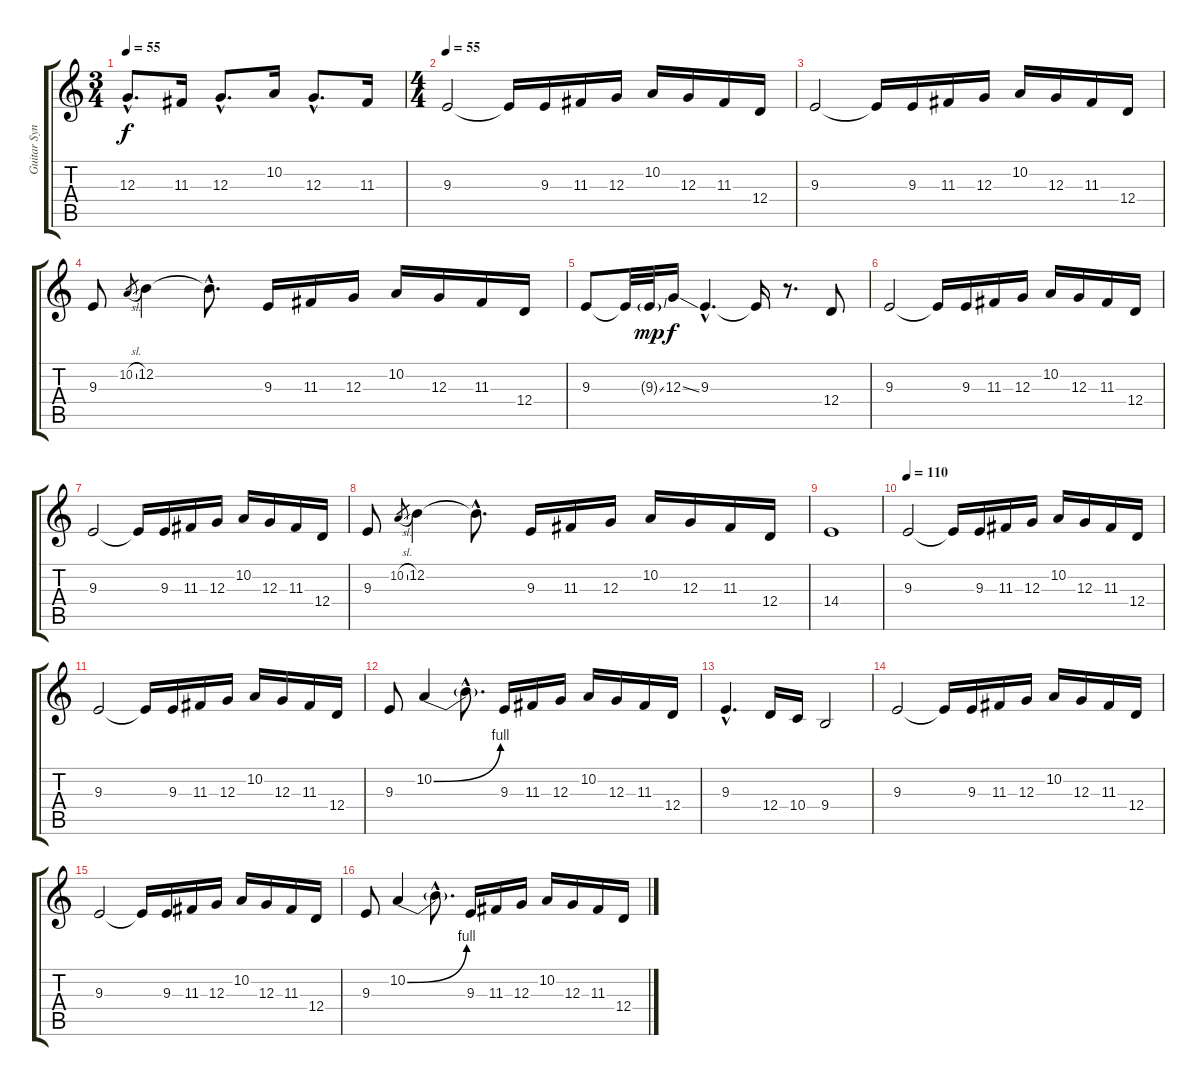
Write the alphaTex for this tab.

\track ("Guitar Synths" "Guitar Syn") {instrument lead5charang}
\staff {score tabs}
\tuning (E4 B3 G3 D3 A2 E2) {hide}
\ts (3 4)
\tempo 55
\clef g2
\ks c
12.3{hac}.8{d dy f} 11.3.16 12.3{hac}.8{d} 10.2.16 12.3{hac}.8{d} 11.3.16 |
\ts (4 4)
\tempo 55
9.3.2 9.3{t}.16 9.3.16 11.3.16 12.3.16 10.2.16 12.3.16 11.3.16 12.4.16 |
9.3.2 9.3{t}.16 9.3.16 11.3.16 12.3.16 10.2.16 12.3.16 11.3.16 12.4.16 |
9.3.8 10.2{sl}.8{gr} 12.2.4 12.2{hac t}.8{d} 9.3.16 11.3.16 12.3.16 10.2.16 12.3.16 11.3.16 12.4.16 |
9.3.8 9.3{t}.32 9.3{ss g}.32{dy mp} 12.3{ss}.16{dy f} 9.3{hac}.4{d} 9.3{t}.16 r.8{d} 12.4.8 |
9.3.2 9.3{t}.16 9.3.16 11.3.16 12.3.16 10.2.16 12.3.16 11.3.16 12.4.16 |
9.3.2 9.3{t}.16 9.3.16 11.3.16 12.3.16 10.2.16 12.3.16 11.3.16 12.4.16 |
9.3.8 10.2{sl}.8{gr} 12.2.4 12.2{hac t}.8{d} 9.3.16 11.3.16 12.3.16 10.2.16 12.3.16 11.3.16 12.4.16 |
14.4.1 |
\tempo 110
9.3.2 9.3{t}.16 9.3.16 11.3.16 12.3.16 10.2.16 12.3.16 11.3.16 12.4.16 |
9.3.2 9.3{t}.16 9.3.16 11.3.16 12.3.16 10.2.16 12.3.16 11.3.16 12.4.16 |
9.3.8 10.2{be (bend 0 0 60 4)}.4 10.2{hac t}.8{d} 9.3.16 11.3.16 12.3.16 10.2.16 12.3.16 11.3.16 12.4.16 |
9.3{hac}.4{d} 12.4.16 10.4.16 9.4.2 |
9.3.2 9.3{t}.16 9.3.16 11.3.16 12.3.16 10.2.16 12.3.16 11.3.16 12.4.16 |
9.3.2 9.3{t}.16 9.3.16 11.3.16 12.3.16 10.2.16 12.3.16 11.3.16 12.4.16 |
9.3.8 10.2{be (bend 0 0 60 4)}.4 10.2{hac t}.8{d} 9.3.16 11.3.16 12.3.16 10.2.16 12.3.16 11.3.16 12.4.16
